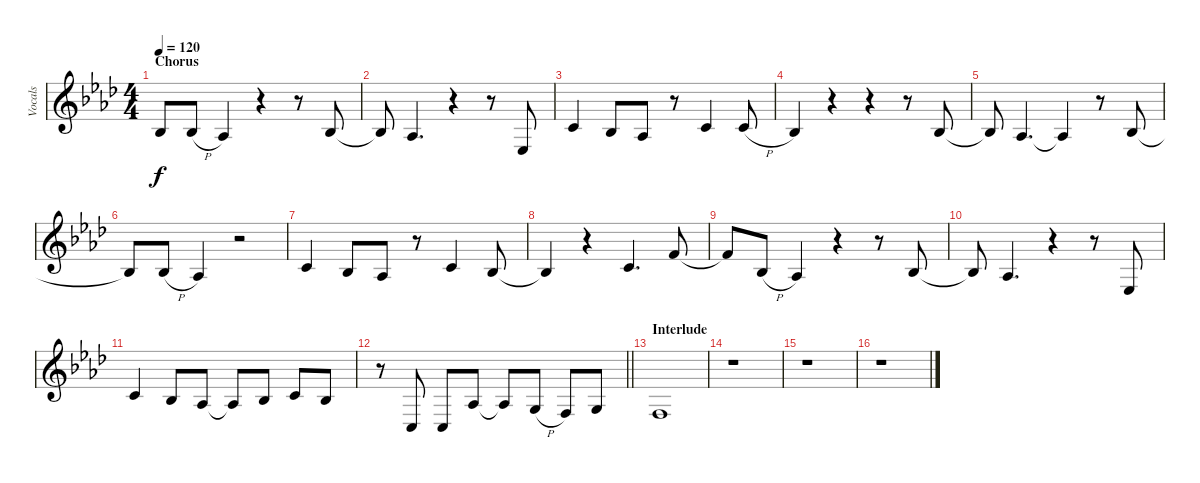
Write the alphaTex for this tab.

\track ("Vocals" "Vocals") {instrument oboe}
\staff {score}
\tuning (E4 B3 G3 D3 A2 E2) {hide}
\ts (4 4)
\section ("" "Chorus")
\tempo 120
\clef g2
\ks fminor
3.3{t}.8{dy f} 3.3{h}.8 1.3.4 r.4 r.8 3.3.8 |
3.3{t}.8 1.3.4{d} r.4 r.8 1.4.8 |
1.2.4 3.3.8 1.3.8 r.8 1.2.4 5.3{h}.8 |
3.3.4 r.4 r.4 r.8 3.3.8 |
3.3{t}.8 1.3.4{d} 1.3{t}.4 r.8 3.3.8 |
3.3{t}.8 3.3{h}.8 1.3.4 r.2 |
1.2.4 3.3.8 1.3.8 r.8 1.2.4 3.3.8 |
3.3{t}.4 r.4 1.2.4{d} 1.1.8 |
1.1{t}.8 3.3{h}.8 1.3.4 r.4 r.8 3.3.8 |
3.3{t}.8 1.3.4{d} r.4 r.8 1.4.8 |
1.2.4 3.3.8 1.3.8 1.3{t}.8 3.3.8 1.2.8 3.3.8 |
\barLineRight lightlight
r.8 3.5.8 3.5.8 1.3.8 1.3{t}.8 5.4{h}.8 3.4.8 0.3.8 |
\section ("" "Interlude")
3.4.1 |
r.1 |
r.1 |
r.1
